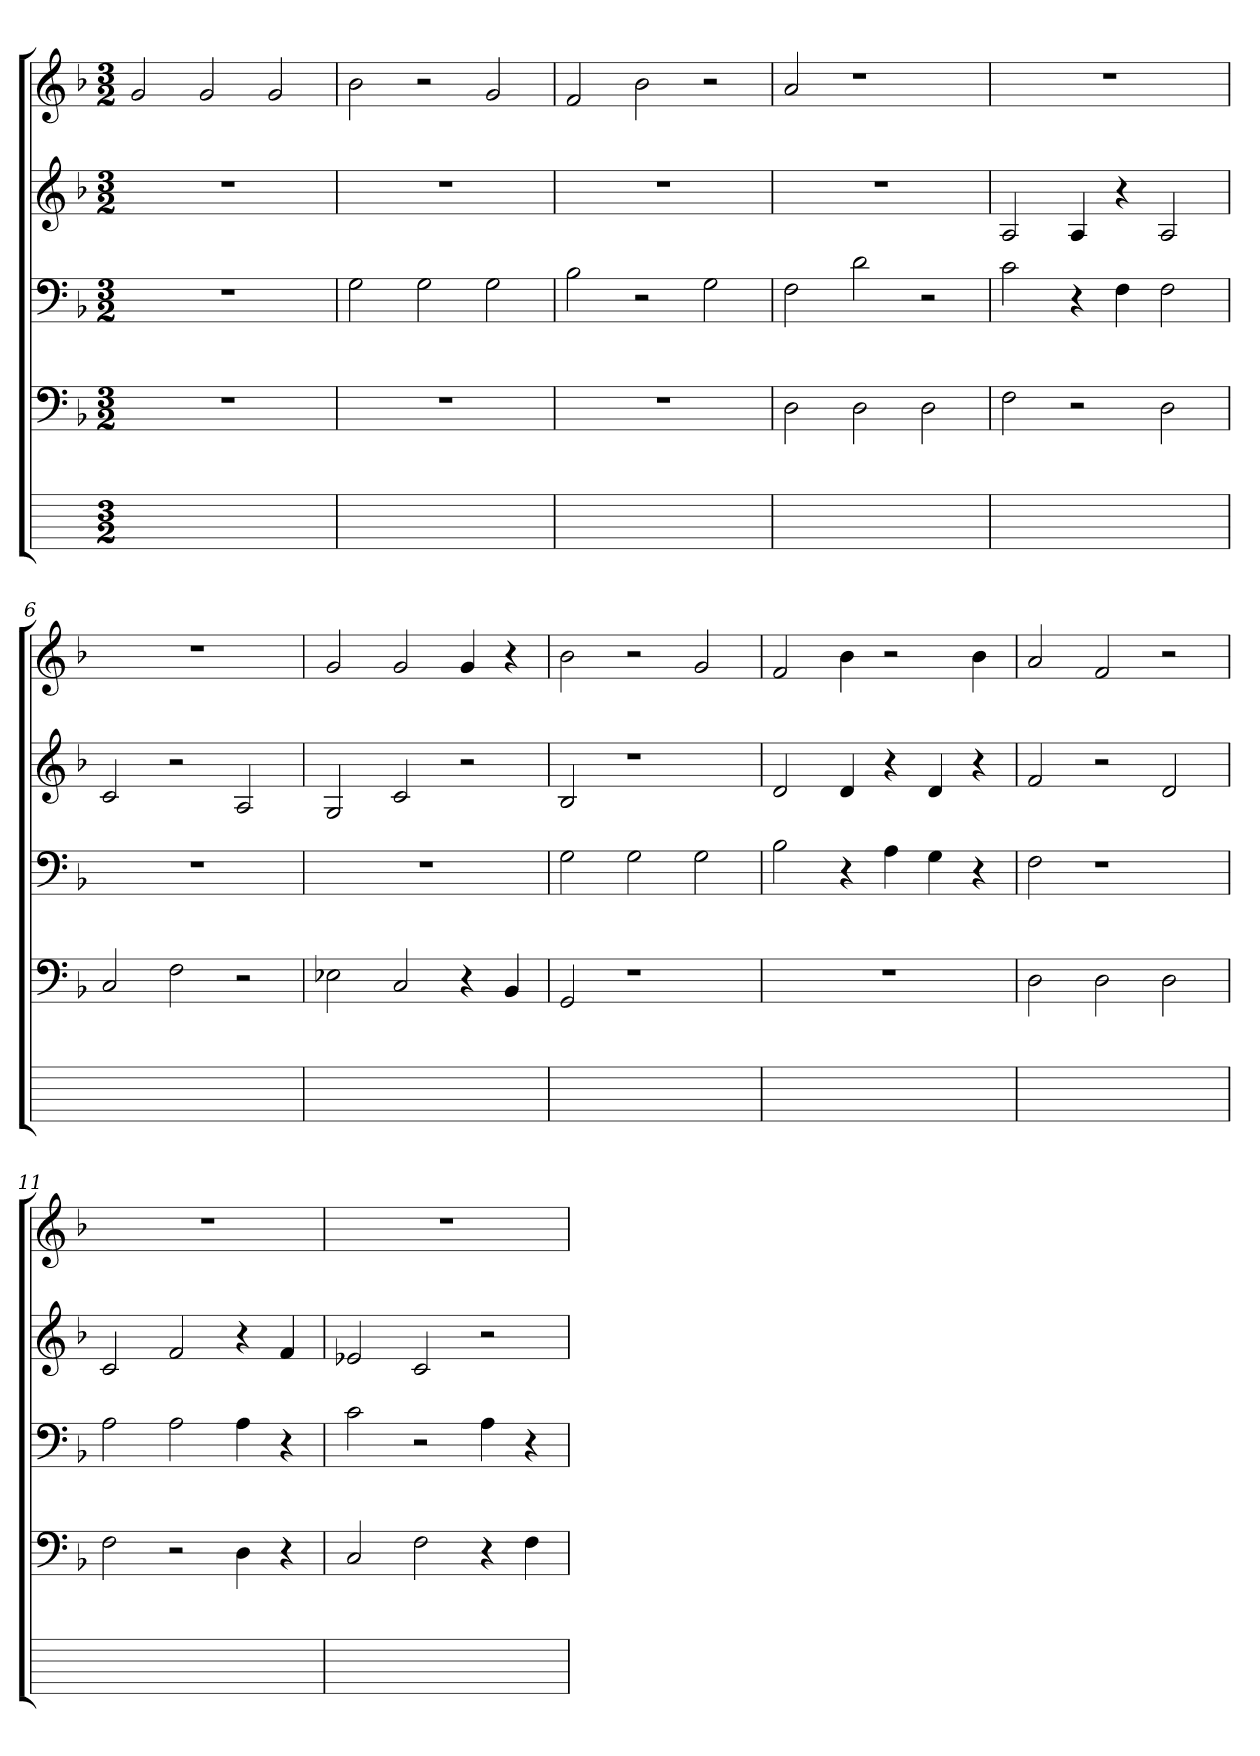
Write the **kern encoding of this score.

**kern	**kern	**kern	**kern	**kern
*part5	*part4	*part3	*part2	*part1
*staff5	*staff4	*staff3	*staff2	*staff1
*stria6	*	*	*	*
*	*clefF4	*clefF4	*clefG2	*clefG2
*	*k[b-]	*k[b-]	*k[b-]	*k[b-]
*	*F:	*F:	*F:	*F:
*M3/2	*M3/2	*M3/2	*M3/2	*M3/2
=1	=1	=1	=1	=1
1.ryy	1.r	1.r	1.r	2g
.	.	.	.	2g
.	.	.	.	2g
=2	=2	=2	=2	=2
1.ryy	1.r	2G	1.r	2b-
.	.	2G	.	2r
.	.	2G	.	2g
=3	=3	=3	=3	=3
1.ryy	1.r	2B-	1.r	2f
.	.	2r	.	2b-
.	.	2G	.	2r
=4	=4	=4	=4	=4
1.ryy	2D	2F	1.r	2a
.	2D	2d	.	1r
.	2D	2r	.	.
=5	=5	=5	=5	=5
1.ryy	2F	2c	2A	1.r
.	2r	4r	4A	.
.	.	4F	4r	.
.	2D	2F	2A	.
=6	=6	=6	=6	=6
1.ryy	2C	1.r	2c	1.r
.	2F	.	2r	.
.	2r	.	2A	.
=7	=7	=7	=7	=7
1.ryy	2E-Xi	1.r	2G	2g
.	2C	.	2c	2g
.	4r	.	2r	4g
.	4BB-	.	.	4r
=8	=8	=8	=8	=8
1.ryy	2GG	2G	2B-	2b-
.	1r	2G	1r	2r
.	.	2G	.	2g
=9	=9	=9	=9	=9
1.ryy	1.r	2B-	2d	2f
.	.	4r	4d	4b-
.	.	4A	4r	2r
.	.	4G	4d	.
.	.	4r	4r	4b-
=10	=10	=10	=10	=10
1.ryy	2D	2F	2f	2a
.	2D	1r	2r	2f
.	2D	.	2d	2r
=11	=11	=11	=11	=11
1.ryy	2F	2A	2c	1.r
.	2r	2A	2f	.
.	4D	4A	4r	.
.	4r	4r	4f	.
=12	=12	=12	=12	=12
1.ryy	2C	2c	2e-Xi	1.r
.	2F	2r	2c	.
.	4r	4A	2r	.
.	4F	4r	.	.
=	=	=	=	=
*-	*-	*-	*-	*-
